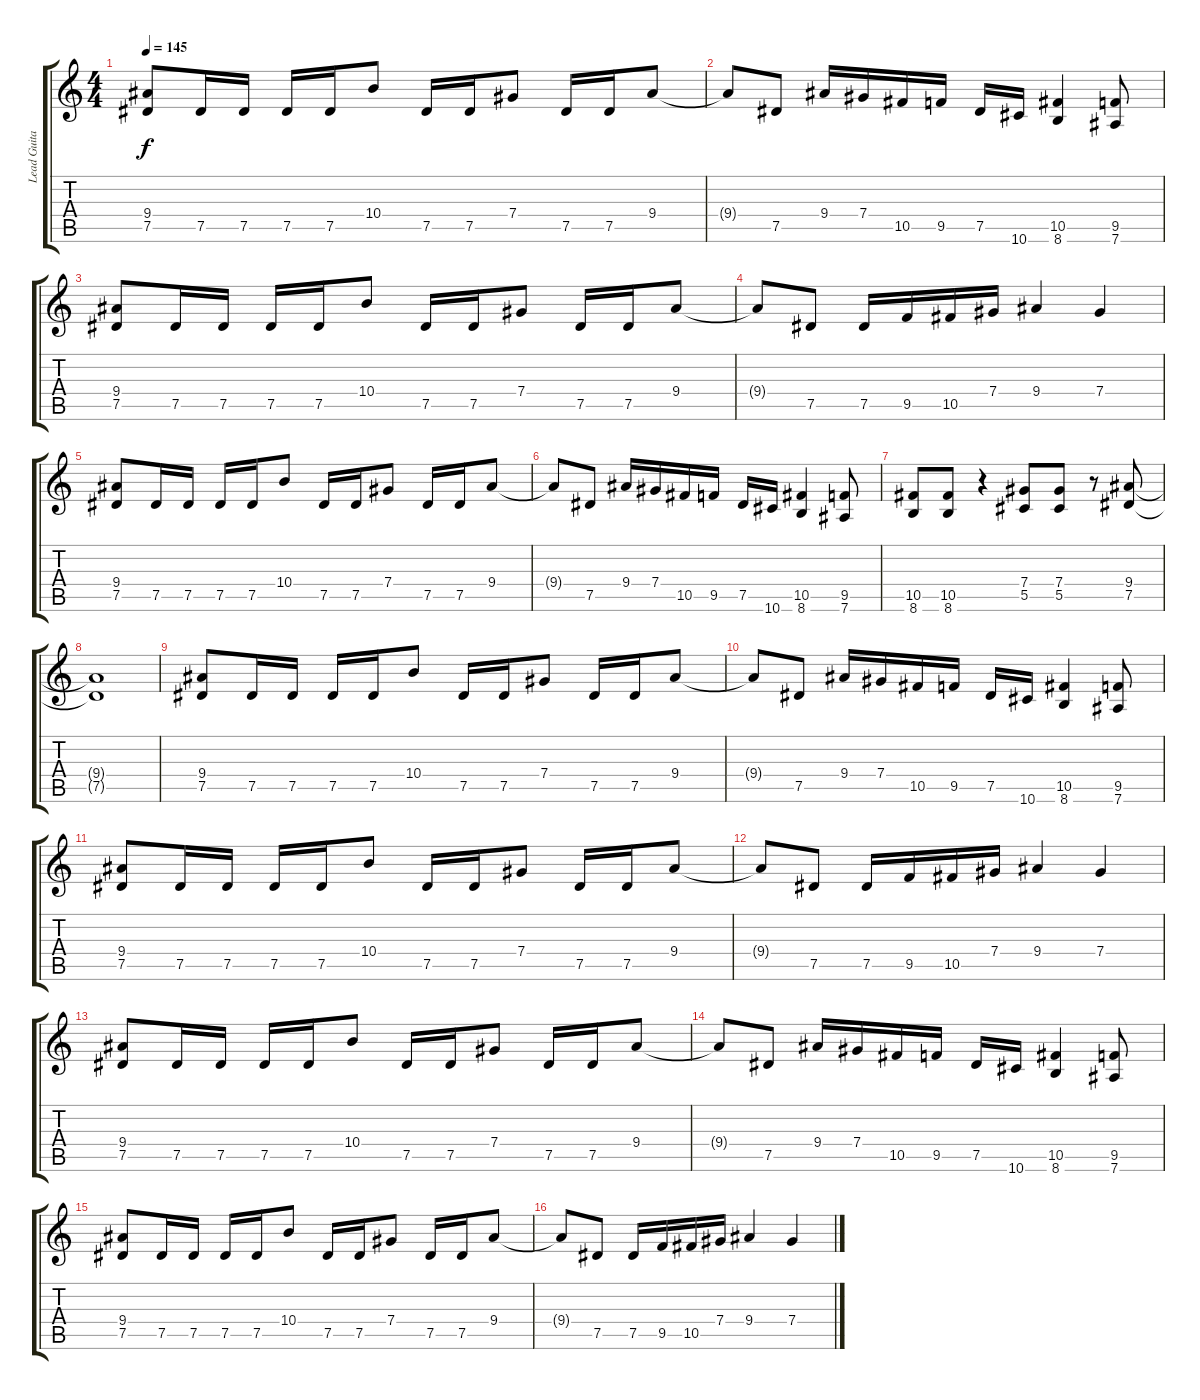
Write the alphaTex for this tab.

\track ("Lead Guitar" "Lead Guita") {instrument distortionguitar}
\staff {score tabs}
\tuning (Eb4 Bb3 Gb3 Db3 Ab2 Eb2) {hide}
\ts (4 4)
\tempo 145
\clef g2
\ks c
(9.4 7.5).8{dy f instrument distortionguitar} 7.5.16 7.5.16 7.5.16 7.5.16 10.4.8 7.5.16 7.5.16 7.4.8 7.5.16 7.5.16 9.4.8 |
9.4{t}.8 7.5.8 9.4.16 7.4.16 10.5.16 9.5.16 7.5.16 10.6.16 (10.5 8.6).4 (9.5 7.6).8 |
(9.4 7.5).8 7.5.16 7.5.16 7.5.16 7.5.16 10.4.8 7.5.16 7.5.16 7.4.8 7.5.16 7.5.16 9.4.8 |
9.4{t}.8 7.5.8 7.5.16 9.5.16 10.5.16 7.4.16 9.4.4 7.4.4 |
(9.4 7.5).8 7.5.16 7.5.16 7.5.16 7.5.16 10.4.8 7.5.16 7.5.16 7.4.8 7.5.16 7.5.16 9.4.8 |
9.4{t}.8 7.5.8 9.4.16 7.4.16 10.5.16 9.5.16 7.5.16 10.6.16 (10.5 8.6).4 (9.5 7.6).8 |
(10.5 8.6).8 (10.5 8.6).8 r.4 (7.4 5.5).8 (7.4 5.5).8 r.8 (9.4 7.5).8 |
(9.4{t} 7.5{t}).1 |
(9.4 7.5).8 7.5.16 7.5.16 7.5.16 7.5.16 10.4.8 7.5.16 7.5.16 7.4.8 7.5.16 7.5.16 9.4.8 |
9.4{t}.8 7.5.8 9.4.16 7.4.16 10.5.16 9.5.16 7.5.16 10.6.16 (10.5 8.6).4 (9.5 7.6).8 |
(9.4 7.5).8 7.5.16 7.5.16 7.5.16 7.5.16 10.4.8 7.5.16 7.5.16 7.4.8 7.5.16 7.5.16 9.4.8 |
9.4{t}.8 7.5.8 7.5.16 9.5.16 10.5.16 7.4.16 9.4.4 7.4.4 |
(9.4 7.5).8 7.5.16 7.5.16 7.5.16 7.5.16 10.4.8 7.5.16 7.5.16 7.4.8 7.5.16 7.5.16 9.4.8 |
9.4{t}.8 7.5.8 9.4.16 7.4.16 10.5.16 9.5.16 7.5.16 10.6.16 (10.5 8.6).4 (9.5 7.6).8 |
(9.4 7.5).8 7.5.16 7.5.16 7.5.16 7.5.16 10.4.8 7.5.16 7.5.16 7.4.8 7.5.16 7.5.16 9.4.8 |
9.4{t}.8 7.5.8 7.5.16 9.5.16 10.5.16 7.4.16 9.4.4 7.4.4
